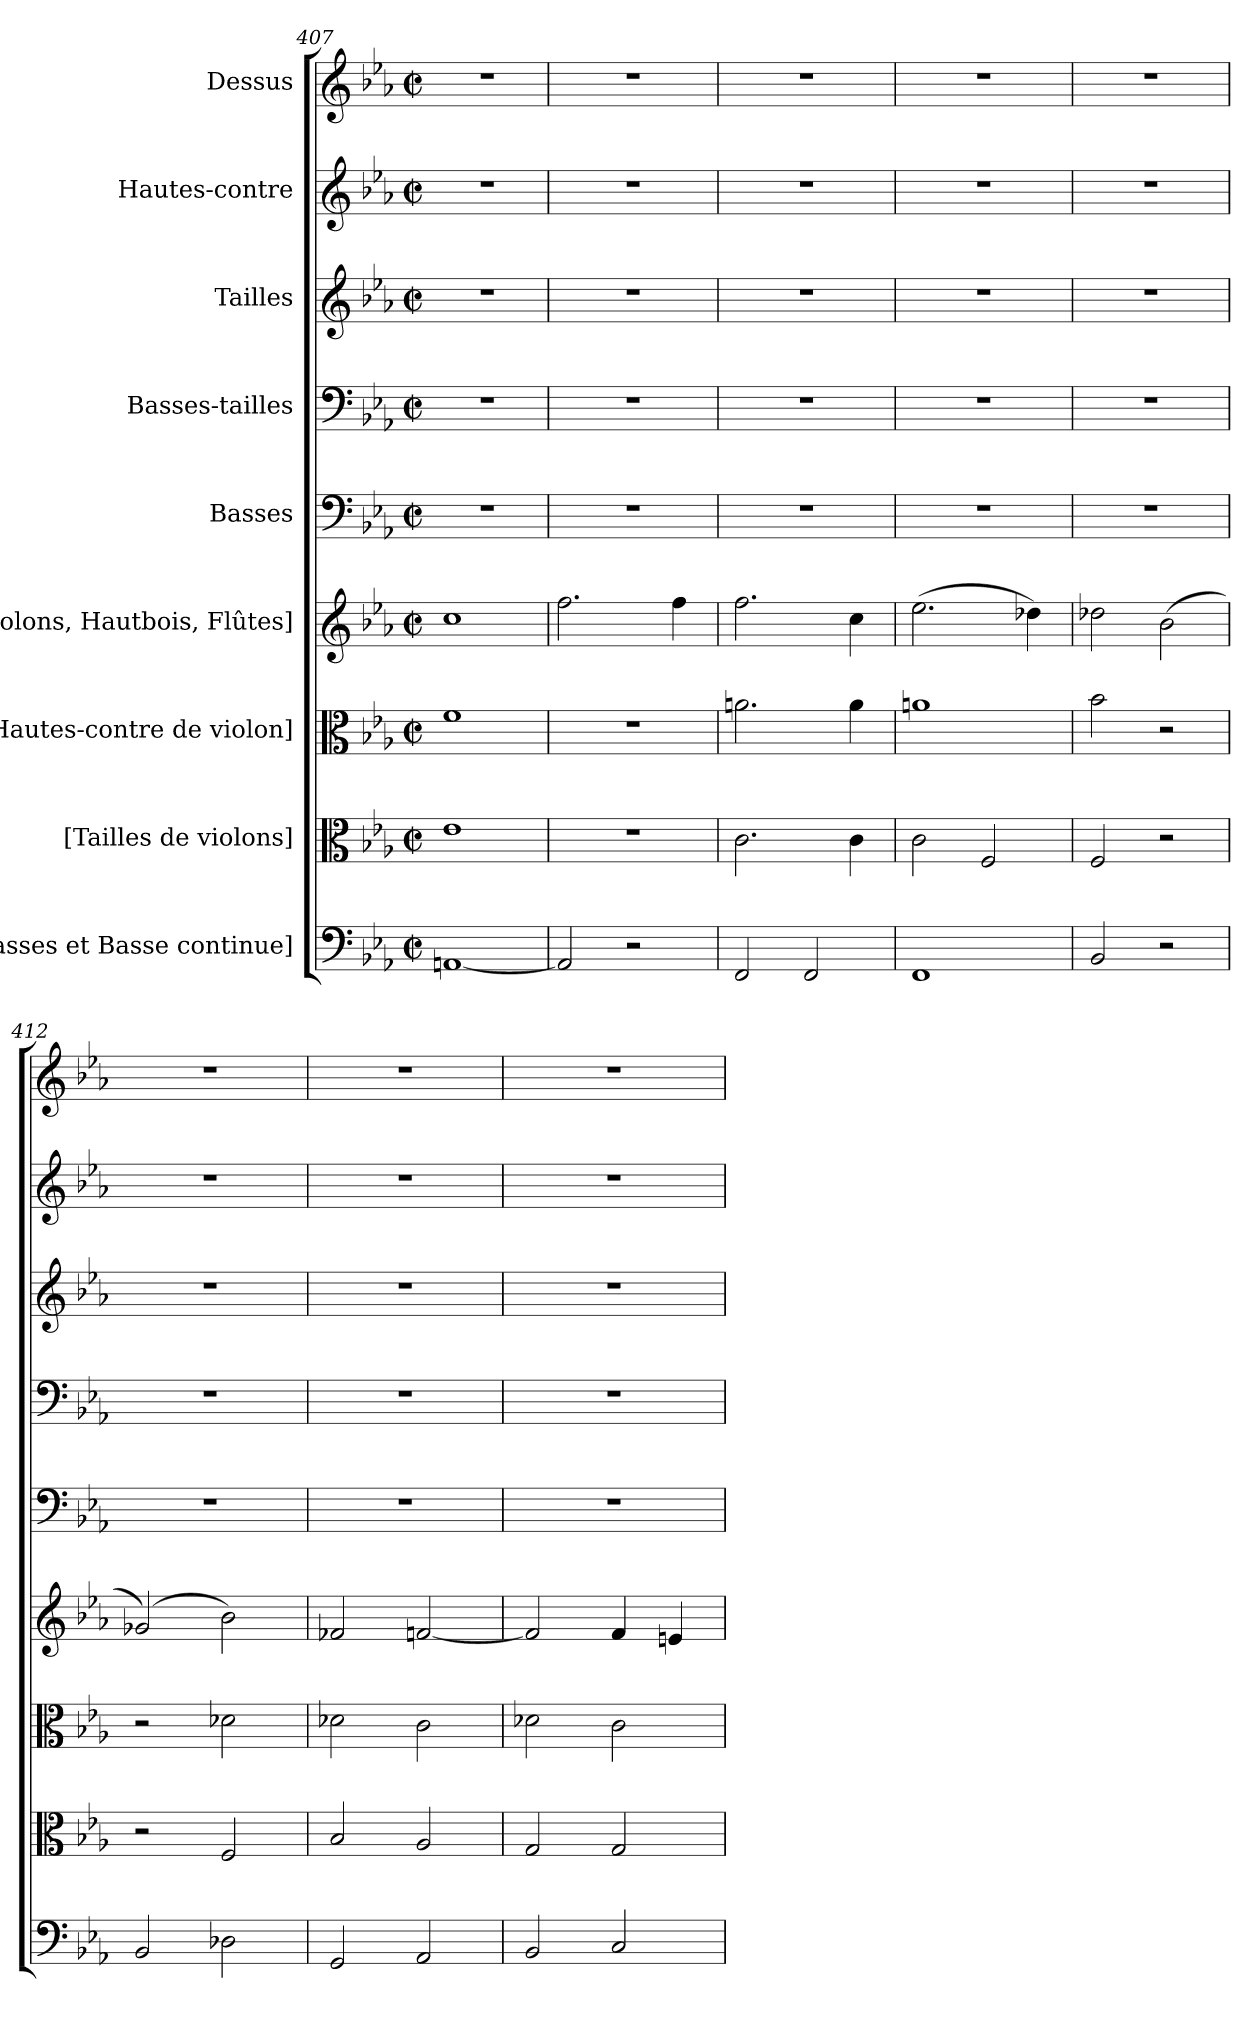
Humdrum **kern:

**kern	**kern	**kern	**kern	**kern	**kern	**kern	**kern	**kern
*part9	*part8	*part7	*part6	*part5	*part4	*part3	*part2	*part1
*staff9	*staff8	*staff7	*staff6	*staff5	*staff4	*staff3	*staff2	*staff1
*I"[Basses et Basse continue]	*I"[Tailles de violons]	*I"[Hautes-contre de violon]	*I"[Violons, Hautbois, Flûtes]	*I"Basses	*I"Basses-tailles	*I"Tailles	*I"Hautes-contre	*I"Dessus
*clefF4	*clefC3	*clefC3	*clefG2	*clefF4	*clefF4	*clefG2	*clefG2	*clefG2
*k[b-e-a-]	*k[b-e-a-]	*k[b-e-a-]	*k[b-e-a-]	*k[b-e-a-]	*k[b-e-a-]	*k[b-e-a-]	*k[b-e-a-]	*k[b-e-a-]
*E-:	*E-:	*E-:	*E-:	*E-:	*E-:	*E-:	*E-:	*E-:
*M2/2	*M2/2	*M2/2	*M2/2	*M2/2	*M2/2	*M2/2	*M2/2	*M2/2
*met(c|)	*met(c|)	*met(c|)	*met(c|)	*met(c|)	*met(c|)	*met(c|)	*met(c|)	*met(c|)
=407	=407	=407	=407	=407	=407	=407	=407	=407
[1AAn	1e-	1f	1cc	1r	1r	1r	1r	1r
!!LO:PB:g=z
=408	=408	=408	=408	=408	=408	=408	=408	=408
2AA/]	1r	1r	2.ff\	1r	1r	1r	1r	1r
2r	.	.	.	.	.	.	.	.
.	.	.	4ff\	.	.	.	.	.
=409	=409	=409	=409	=409	=409	=409	=409	=409
2FF/	2.c\	2.an\	2.ff\	1r	1r	1r	1r	1r
2FF/	.	.	.	.	.	.	.	.
.	4c\	4a\	4cc\	.	.	.	.	.
=410	=410	=410	=410	=410	=410	=410	=410	=410
1FF	2c\	1an	(>2.ee-\	1r	1r	1r	1r	1r
.	2F/	.	.	.	.	.	.	.
.	.	.	4dd-X\)	.	.	.	.	.
=411	=411	=411	=411	=411	=411	=411	=411	=411
2BB-/	2F/	2b-\	2dd-X\	1r	1r	1r	1r	1r
2r	2r	2r	(>2b-\	.	.	.	.	.
=412	=412	=412	=412	=412	=412	=412	=412	=412
2BB-/	2r	2r	(>2g-X/)	1r	1r	1r	1r	1r
2D-X\	2F/	2d-X\	2b-\)	.	.	.	.	.
!!LO:PB:g=z
=413	=413	=413	=413	=413	=413	=413	=413	=413
2GG/	2B-/	2d-X\	2f-X/	1r	1r	1r	1r	1r
2AA-/	2A-/	2c\	[2fn/	.	.	.	.	.
=414	=414	=414	=414	=414	=414	=414	=414	=414
2BB-/	2G/	2d-X\	2f/]	1r	1r	1r	1r	1r
2C/	2G/	2c\	4f/	.	.	.	.	.
.	.	.	4en/	.	.	.	.	.
=	=	=	=	=	=	=	=	=
*-	*-	*-	*-	*-	*-	*-	*-	*-
